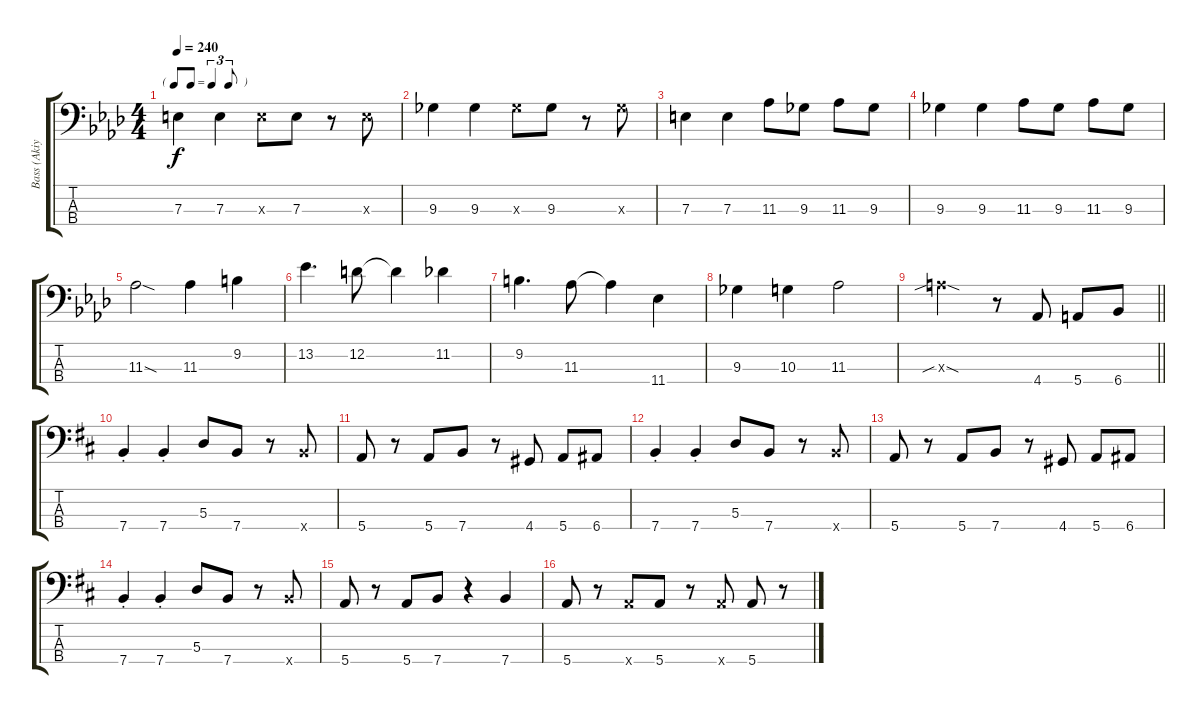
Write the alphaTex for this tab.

\track ("Bass (Akiyama Mio)" "Bass (Akiy") {instrument electricbassfinger}
\staff {score tabs}
\tuning (G2 D2 A1 E1) {hide}
\ts (4 4)
\tf triplet8th
\tempo 240
\clef f4
\ks ab
7.3.4{dy f} 7.3.4 7.3{x}.8 7.3.8 r.8 7.3{x}.8 |
9.3.4 9.3.4 9.3{x}.8 9.3.8 r.8 9.3{x}.8 |
7.3.4 7.3.4 11.3.8 9.3.8 11.3.8 9.3.8 |
9.3.4 9.3.4 11.3.8 9.3.8 11.3.8 9.3.8 |
11.3{sod}.2 11.3.4 9.2.4 |
13.2.4{d} 12.2.8 12.2{t}.4 11.2.4 |
9.2.4{d} 11.3.8 11.3{t}.4 11.4.4 |
9.3.4 10.3.4 11.3.2 |
\barLineRight lightlight
12.3{sib sod x}.2 r.8 4.4.8 5.4.8 6.4.8 |
\ks d
7.4{st}.4 7.4{st}.4 5.3.8 7.4.8 r.8 7.4{x}.8 |
5.4.8 r.8 5.4.8 7.4.8 r.8 4.4.8 5.4.8 6.4.8 |
7.4{st}.4 7.4{st}.4 5.3.8 7.4.8 r.8 7.4{x}.8 |
5.4.8 r.8 5.4.8 7.4.8 r.8 4.4.8 5.4.8 6.4.8 |
7.4{st}.4 7.4{st}.4 5.3.8 7.4.8 r.8 7.4{x}.8 |
5.4.8 r.8 5.4.8 7.4.8 r.4 7.4.4 |
5.4.8 r.8 5.4{x}.8 5.4.8 r.8 5.4{x}.8 5.4.8 r.8
